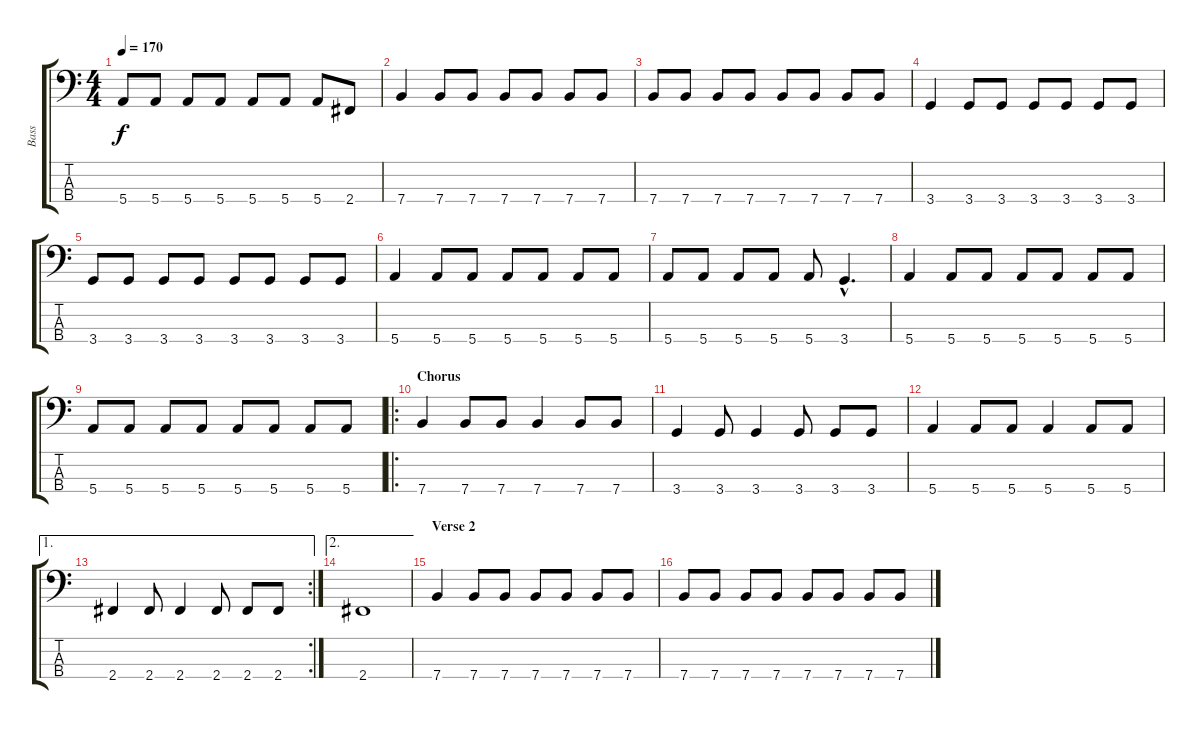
\track ("Bass" "Bass") {instrument electricbasspick}
\staff {score tabs}
\tuning (G2 D2 A1 E1) {hide}
\ts (4 4)
\tempo 170
\clef f4
\ks c
5.4.8{dy f} 5.4.8 5.4.8 5.4.8 5.4.8 5.4.8 5.4.8 2.4.8 |
7.4.4 7.4.8 7.4.8 7.4.8 7.4.8 7.4.8 7.4.8 |
7.4.8 7.4.8 7.4.8 7.4.8 7.4.8 7.4.8 7.4.8 7.4.8 |
3.4.4 3.4.8 3.4.8 3.4.8 3.4.8 3.4.8 3.4.8 |
3.4.8 3.4.8 3.4.8 3.4.8 3.4.8 3.4.8 3.4.8 3.4.8 |
5.4.4 5.4.8 5.4.8 5.4.8 5.4.8 5.4.8 5.4.8 |
5.4.8 5.4.8 5.4.8 5.4.8 5.4.8 3.4{hac}.4{d} |
5.4.4 5.4.8 5.4.8 5.4.8 5.4.8 5.4.8 5.4.8 |
5.4.8 5.4.8 5.4.8 5.4.8 5.4.8 5.4.8 5.4.8 5.4.8 |
\ro
\section ("" "Chorus")
7.4.4 7.4.8 7.4.8 7.4.4 7.4.8 7.4.8 |
3.4.4 3.4.8 3.4.4 3.4.8 3.4.8 3.4.8 |
5.4.4 5.4.8 5.4.8 5.4.4 5.4.8 5.4.8 |
\ae 1
\rc 2
2.4.4 2.4.8 2.4.4 2.4.8 2.4.8 2.4.8 |
\ae 2
2.4.1 |
\section ("" "Verse 2")
7.4.4 7.4.8 7.4.8 7.4.8 7.4.8 7.4.8 7.4.8 |
7.4.8 7.4.8 7.4.8 7.4.8 7.4.8 7.4.8 7.4.8 7.4.8
